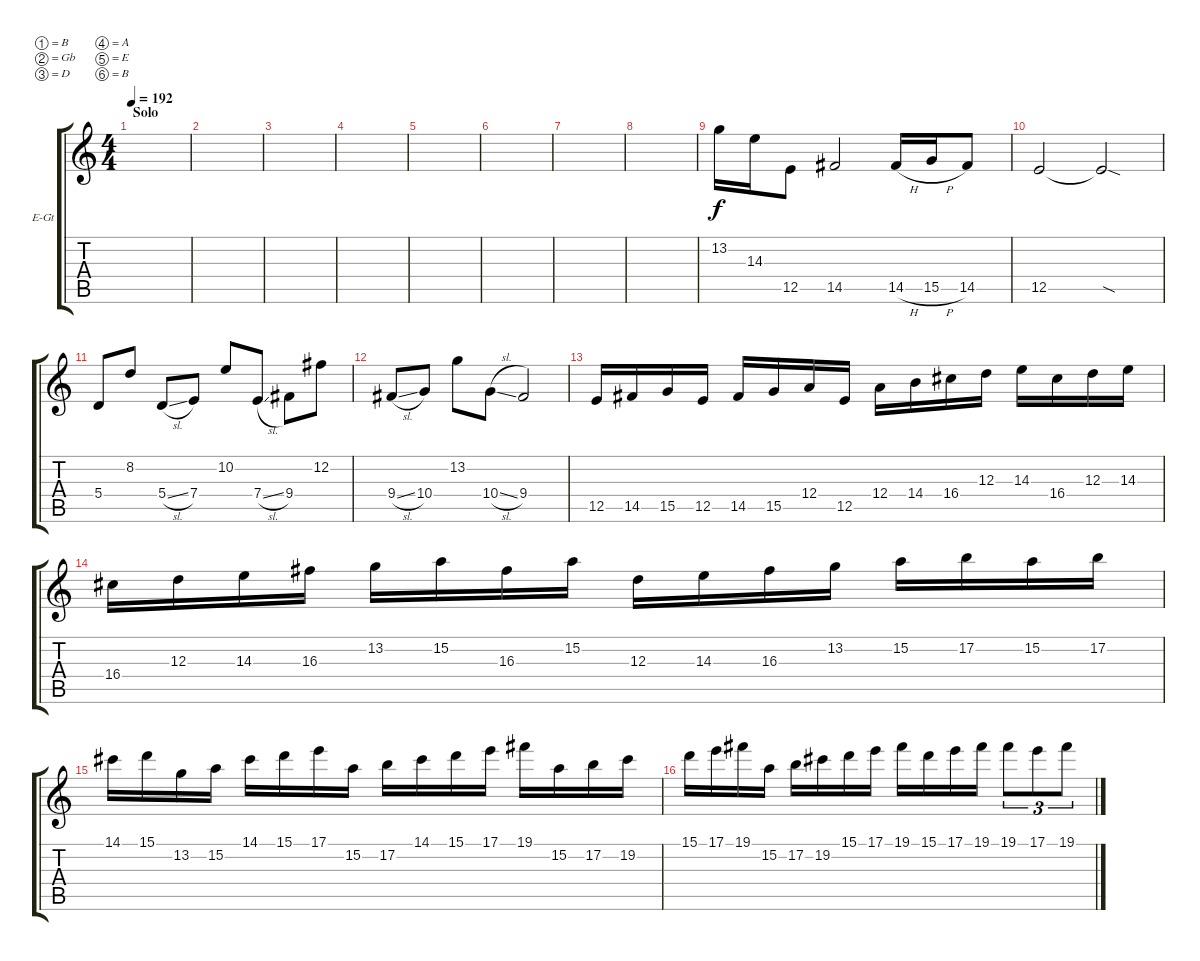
\bracketExtendMode groupsimilarinstruments
\firstSystemTrackNameOrientation horizontal
\otherSystemsTrackNameOrientation horizontal
\track ("Lead Guitar 2" "E-Gt") {instrument overdrivenguitar}
\staff {score tabs}
\tuning (B3 Gb3 D3 A2 E2 B1)
\ts (4 4)
\section ("" "Solo")
\tempo 192
\clef g2
\scale
0.333333
\ks c
|
\scale
0.333333 |
\scale
0.333333 |
\scale
0.333333 |
\scale
0.333333 |
\scale
0.333333 |
\scale
0.333333 |
\scale
0.333333 |
\scale
0.333333 13.2.16 14.3.16 12.5.8 14.5.2 14.5{h}.16 15.5{h}.16 14.5.8 |
\scale
0.333333 12.5.2 12.5{sod t}.2 |
\scale
0.333333 5.4.8 8.2.8 5.4{sl}.8 7.4.8 10.2.8 7.4{sl}.8 9.4.8 12.2.8 |
\scale
0.333333 9.4{sl}.8 10.4.8 13.2.8 10.4{sl}.8 9.4.2 |
\scale
0.333333 12.5.16 14.5.16 15.5.16 12.5.16 14.5.16 15.5.16 12.4.16 12.5.16 12.4.16 14.4.16 16.4.16 12.3.16 14.3.16 16.4.16 12.3.16 14.3.16 |
\scale
0.333333 16.4.16 12.3.16 14.3.16 16.3.16 13.2.16 15.2.16 16.3.16 15.2.16 12.3.16 14.3.16 16.3.16 13.2.16 15.2.16 17.2.16 15.2.16 17.2.16 |
\scale
0.333333 14.1.16 15.1.16 13.2.16 15.2.16 14.1.16 15.1.16 17.1.16 15.2.16 17.2.16 14.1.16 15.1.16 17.1.16 19.1.16 15.2.16 17.2.16 19.2.16 |
\scale
0.333333 15.1.16 17.1.16 19.1.16 15.2.16 17.2.16 19.2.16 15.1.16 17.1.16 19.1.16 15.1.16 17.1.16 19.1.16 19.1.8{tu (3 2)} 17.1.8{tu (3 2)} 19.1.8{tu (3 2)}
